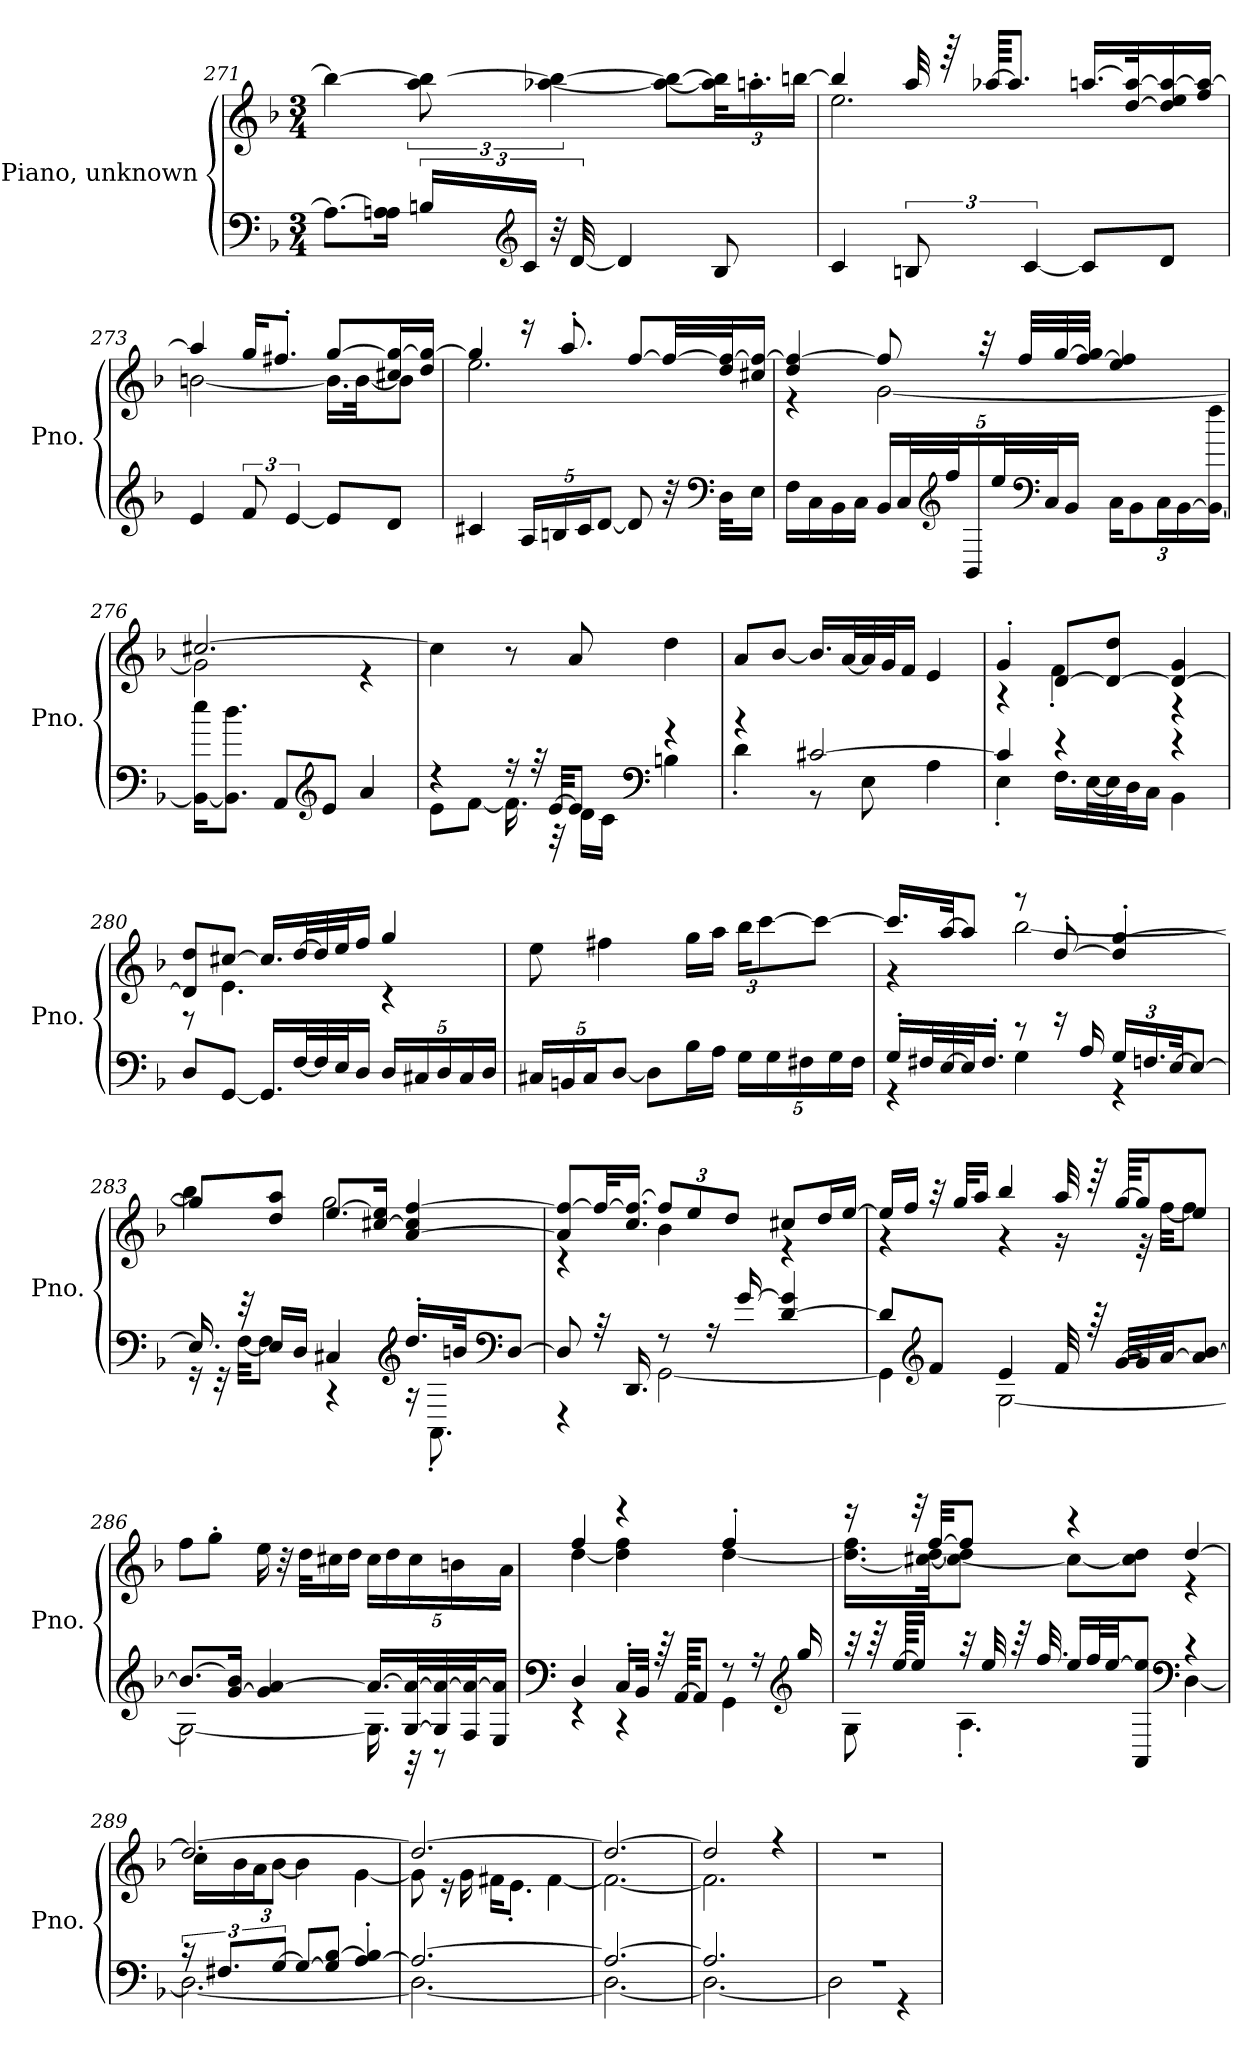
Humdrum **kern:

**kern	**kern
*part1	*part1
*staff2	*staff1
*I"Piano, unknown	*
*I'Pno.	*
!!LO:PB:g=z
*clefF4	*clefG2
*k[b-]	*k[b-]
*M3/4	*M3/4
=271	=271
8.A-\L_	4bb\_
16A-\] 16An\Jk	.
24Bn/LL	12aa\ 12bb\_
*clefG2	*
24c/JJ	.
48r	[6aa-X\ 6bb\_
[48d/	.
4d/]	.
.	8aa-\_ 8bb\_L
*	*Xbrackettup
8B/	48aa-\] 48bb\]KL
.	24.aan'\
.	[24bbn\JJ
=272	=272
*	*^
4c/	4bb/]	2.ee\
12Bn/	32aa/	.
.	64r	.
.	[64aa-X/KKKL	.
.	8.aa-/J]	.
[6c/	.	.
8c/L]	[16.aan/LL	.
.	[32dd/ 32aa/_K	.
8d/J	16dd/] 16ee/ 16aa/_	.
.	16ff/ 16aa/_JJ	.
!!LO:LB:g=z	!!
=273	=273	=273
4e/	4aa/]	[2bn\
12f/	16gg/KL	.
.	8.ff#X'/J	.
[6e/	.	.
8e/L]	[8gg/L	16.b\LL]
.	.	[32b\JK
8d/J	16cc#X/ 16gg/_L	8b\J]
.	16dd/ 16gg/_JJ	.
=274	=274	=274
4c#X/	4gg/]	2.ee\
*Xbrackettup	*	*
20A/LL	16r	.
20Bn/	.	.
.	8.aa'/	.
20c#/J	.	.
[10d/J	.	.
8d/]	[8ff/L	.
32r	32ff/LL_	.
*clefF4	*	*
32D\KLL	32dd/ 32ff/_J	.
16E\JJ	16cc#X/ 16ff/_JJ	.
!!LO:LB:g=z	!!
=275	=275	=275
16F\LL	4dd/ 4ff/_	4r
16C\	.	.
16BB-\	.	.
16C\JJ	.	.
20BB-/LL	8ff/]	[2g\
40C/L	.	.
*clefG2	*	*
40ff/J	.	.
20BB-/	.	.
.	32r	.
40ee/L	.	.
.	32ff/LLL	.
*clefF4	*	*
40C/J	.	.
.	[32gg/	.
20BB-/JJ	.	.
.	[32ff/ 32gg/]JJJ	.
24C\KL	4ee/ 4ff/]	.
12BB-\	.	.
24C\L	.	.
[24BB-\	.	.
24BB-\_ 24ff\JJ	.	.
=276	=276	=276
16BB-\_ 16ee\KL	[2.cc#X/	2g\]
8.BB-\] 8.dd\J	.	.
8AA/L	.	.
*clefG2	*	*
8e/J	.	.
4a/	.	4r
*	*v	*v
=277	=277
*^	*
4r	8e\L	4cc#\]
.	[8f\J	.
16r	16.f\]	8r
32r	.	.
[32e/KKL	32r	.
8e/J]	16d\LL	8a/
.	16c\JJ	.
*clefF4	*	*
4r	4Bn\	4dd\
!!LO:LB:g=z
=278	=278	=278
4r	4d'\	8a/L
.	.	[8b-/J
[2c#X/	8r	16.b-/LL]
.	.	[32a/L
.	8E\	32a/]
.	.	32g/J
.	.	16f/JJ
.	4A\	4e/
=279	=279	=279
*	*	*^
4c#/]	4E'\	4g'/	4r
4r	16.F\LL	[8d/L	4f'\
.	[32E\L	.	.
.	32E\]	8d/_ 8dd/J	.
.	32D\J	.	.
.	16C\JJ	.	.
4r	4BB-\	4d/_ 4g/	4r
*v	*v	*	*
=280	=280	=280
8D/L	8d/] 8dd/L	8r
[8GG/J	[8cc#X/J	4.e\
16.GG/LL]	16.cc#/LL]	.
[32F/L	[32dd/L	.
32F/]	32dd/]	.
32E/J	32ee/J	.
16D/JJ	16ff/JJ	.
20D/LL	4gg/	4r
20C#X/	.	.
20D/	.	.
20C#/	.	.
20D/JJ	.	.
*	*v	*v
!!LO:LB:g=z
=281	=281
20C#X/LL	8ee\
20BBn/	.
20C#/J	.
.	4ff#X\
[10D/J	.
8D\L]	.
16B-\L	16gg\LL
16A\JJ	16aa\JJ
20G\LL	24bb-\KL
.	[12ccc\
20G\	.
20F#X\	.
.	8ccc\J_
20G\	.
20F#\JJ	.
=282	=282
*^	*^
16G'/LL	4r	16.ccc/LL]	4r
32F#X/L	.	.	.
[32E/	.	[32aa/JK	.
32E/J]	.	8aa/J]	.
16.F#'/JJ	.	.	.
8r	4G\	8r	[2bb-\
16r	.	[8dd'/	.
16A/	.	.	.
24G/LL	4r	4dd/]' [4gg/'	.
24.Fn/	.	.	.
[48E/JK	.	.	.
8E/J_	.	.	.
!!LO:LB:g=z	!!
=283	=283	=283	=283
16.E/]	16r	8gg/L]	4bb-\]
.	32r	.	.
32r	[32F\KKL	.	.
16E/LL	8F\J]	8dd/ 8aa/J	.
16D/JJ	.	.	.
4C#X/	4r	[8.ee/L	2gg\
.	.	[16cc#X/ 16ee/]Jk	.
*clefG2	*	*	*
16.dd'/LL	16r	[4a/ 4cc#/] [4ff/	.
.	8.AA'\	.	.
32bn/JK	.	.	.
*clefF4	*	*	*
[8D/J	.	.	.
=284	=284	=284	=284
8D/]	4r	8a/] 8ff/_L	4r
32r	.	32ff/KL_	.
16.DD/	.	16.cc/ 16.ff/_JJ	.
8r	[2GG\	12ff/L]	4b-\
.	.	12ee/	.
16r	.	.	.
.	.	12dd/J	.
[16g/	.	.	.
[4d/ 4g/]	.	8cc#X/L	4r
.	.	16dd/L	.
.	.	[16ee/JJ	.
!!LO:PB:g=z	!!
=285	=285	=285	=285
8d/L]	4GG\]	16ee/LL]	4r
.	.	16ff/JJ	.
*clefG2	*	*	*
8f/J	.	32r	.
.	.	32gg/KLL	.
.	.	16aa/JJ	.
4e/	[2G\	4bb-/	4r
32f/	.	32aa/	16r
64r	.	64r	.
[64g/KLLL	.	[64gg/KKLL	.
32g/]	.	16gg/J]	32r
[32a/JJ	.	.	[32ff\KKL
8a/] [8b-/J	.	8ee/J	8ff\J]
*	*	*v	*v
=286	=286	=286
8.b-/L_	2G\_	8ff\L
.	.	8gg'\J
[16g/ 16b-/]Jk	.	.
4g/] [4a/	.	16ee\
.	.	32r
.	.	32dd\KLL
.	.	16cc#X\
.	.	16dd\JJ
16.a/LL_	16.G\]	20cc#\LL
.	.	20dd\
[32G/ 32a/_L	32r	.
.	.	20cc#\
32G/] 32a/_	8r	.
.	.	20bn\
32F/ 32a/_J	.	.
16E/ 16a/]JJ	.	.
.	.	20a\JJ
!!LO:LB:g=z
=287	=287	=287
*clefF4	*	*
*	*	*^
4D/	4r	4ff/	[4dd\
16C'/LL	4r	4r	4dd\] 4ff\
32BB-/JJk	.	.	.
64r	.	.	.
[64AA/KKKL	.	.	.
8AA/J]	.	.	.
8r	4GG\	4ff'/	[4dd\
16r	.	.	.
*clefG2	*	*	*
16gg/	.	.	.
=288	=288	=288	=288
32r	8G\	16r	16.dd\_ 16.ff\LL
64r	.	.	.
[64ee/KKLL	.	.	.
16ee/JJ]	.	32r	.
.	.	[32ff/KKL	[32cc#X\ 32dd\_JK
32r	4.A'\	8ff/J]	8cc#\_ 8dd\]J
32ee/	.	.	.
64r	.	.	.
32.ff/	.	.	.
16ee/LL	.	4r	8cc#\L_
32ff/L	.	.	.
[32ee/JJ	.	.	.
8AA/ 8ee/]J	.	.	8cc#\] 8dd\J
*clefF4	*	*	*
4r	[4D\	[4dd/	4r
=289	=289	=289	=289
*brackettup	*	*	*
24r	2.D\_	2.dd/_	16cc\LL
12.F#X/L	.	.	.
.	.	.	16b-\
.	.	.	24a\J
[12G/J	.	.	[12b-\J
8G/L_	.	.	4b-\]
8G/] [8B-/J	.	.	.
[4A/' 4B-/]'	.	.	[4g\
!!LO:LB:g=z	!!
=290	=290	=290	=290
2.A/_	2.D\_	2.dd/_	8g\]
.	.	.	16r
.	.	.	16g\
.	.	.	16f#X\KL
.	.	.	8.e'\J
.	.	.	[4f#\
=291	=291	=291	=291
2.A/_	2.D\_	2.dd/_	2.f#\_
=292	=292	=292	=292
2.A/]	2.D\_	2dd/]	2.f#\]
.	.	4r	.
*	*	*v	*v
=293	=293	=293
2.r	2D\]	2.r
.	4r	.
*v	*v	*
=	=
*-	*-
